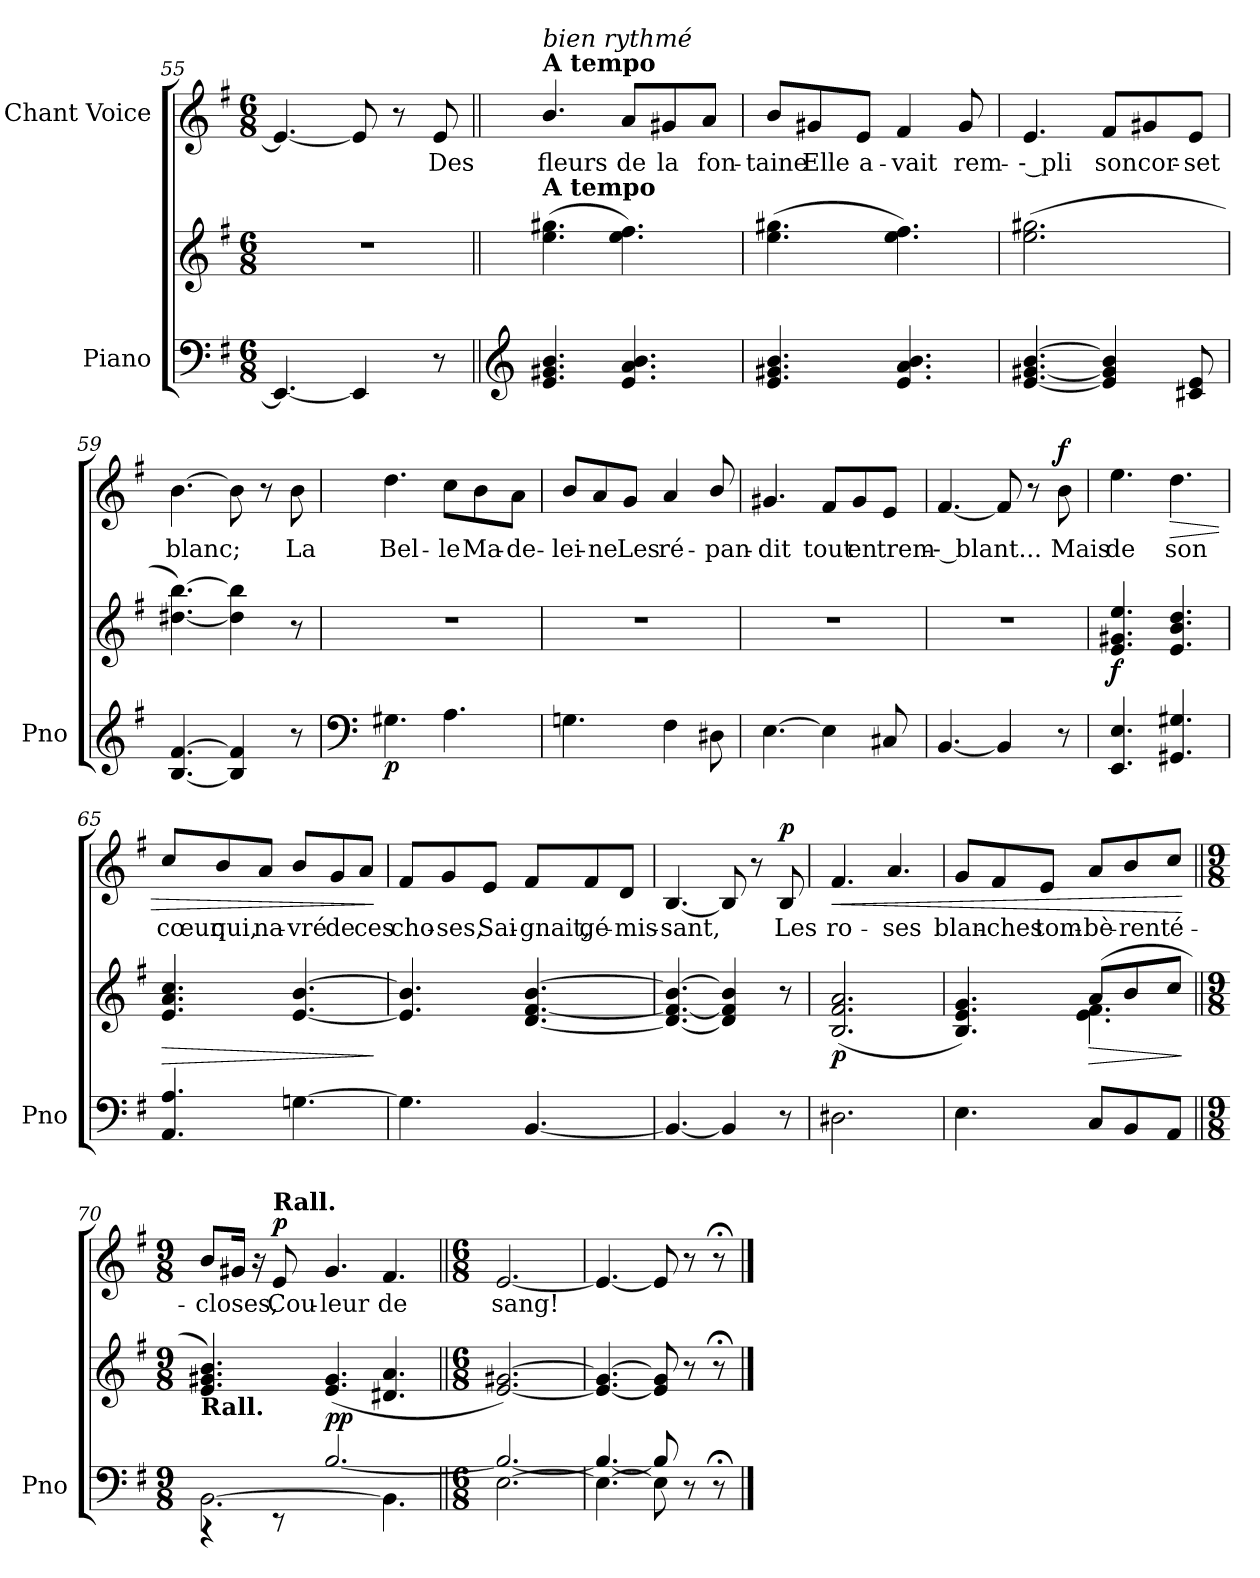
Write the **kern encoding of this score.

**kern	**kern	**dynam	**kern	**text	**dynam
*part2	*part2	*part2	*part1	*part1	*part1
*staff3	*staff2	*staff2/3	*staff1	*staff1	*staff1
*I"Piano	*	*	*I"Chant Voice	*	*
*I'Pno	*	*	*	*	*
*clefF4	*clefG2	*	*clefG2	*	*
*k[f#]	*k[f#]	*	*k[f#]	*	*
*M6/8	*M6/8	*	*M6/8	*	*
=55	=55	=55	=55	=55	=55
4.EE/_	2.r	.	4.e/_	.	.
4EE/]	.	.	8e/]	.	.
.	.	.	8r	.	.
8r	.	.	8e/	Des	.
=56||	=56||	=56||	=56||	=56||	=56||
*clefG2	*	*	*	*	*
!	!	!	!LO:TX:a:B:t=A tempo	!	!
!	!	!	!LO:TX:i:t=bien rythmé	!	!
!	!LO:TX:a:B:t=A tempo	!	!	!	!
!	!	!LO:DY:b	!	!	!
!	!	!LO:DY:n=1:b	!	!	!
4.e/ 4.g#X/ 4.b/	(4.ee\ 4.gg#X\	p other-dynamics	4.b/	fleurs	.
4.e/ 4.a/ 4.b/	4.ee\ 4.ff#\)	.	8a/L	de	.
.	.	.	8g#X/	la	.
.	.	.	8a/J	fon-	.
=57	=57	=57	=57	=57	=57
4.e/ 4.g#X/ 4.b/	(4.ee\ 4.gg#X\	.	8b/L	-taine	.
.	.	.	8g#X/	Elle	.
.	.	.	8e/J	a-	.
4.e/ 4.a/ 4.b/	4.ee\ 4.ff#\)	.	4f#/	-vait	.
.	.	.	8g#/	rem-	.
=58	=58	=58	=58	=58	=58
[4.e/ [4.g#X/ [4.b/	(2.ee\ 2.gg#X\	.	4.e/	-- pli	.
4e/] 4g#/] 4b/]	.	.	8f#/L	son	.
.	.	.	8g#X/	cor-	.
8c#X/ 8e/	.	.	8e/J	-set	.
=59	=59	=59	=59	=59	=59
[4.B/ [4.f#/	[4.dd#X\ [4.bb\)	.	[4.b\	blanc;	.
4B/] 4f#/]	4dd#\] 4bb\]	.	8b\]	.	.
.	.	.	8r	.	.
8r	8r	.	8b\	La	.
=60	=60	=60	=60	=60	=60
*clefF4	*	*	*	*	*
!	!	!LO:DY:b=2	!	!	!
4.G#X\	2.r	p	4.dd\	Bel-	.
4.A\	.	.	8cc\L	-le	.
.	.	.	8b\	Ma-	.
.	.	.	8a\J	-de-	.
=61	=61	=61	=61	=61	=61
4.Gn\	2.r	.	8b/L	-lei-	.
.	.	.	8a/	-ne	.
.	.	.	8g/J	Les	.
4F#\	.	.	4a/	ré-	.
8D#X\	.	.	8b/	-pan-	.
=62	=62	=62	=62	=62	=62
[4.E\	2.r	.	4.g#X/	-dit	.
4E\]	.	.	8f#/L	tout	.
.	.	.	8g#/	en	.
8C#X/	.	.	8e/J	trem-	.
=63	=63	=63	=63	=63	=63
[4.BB/	2.r	.	[4.f#/	-- blant...	.
4BB/]	.	.	8f#/]	.	.
.	.	.	8r	.	.
!	!	!	!	!	!LO:DY:a
8r	.	.	8b\	Mais	f
=64	=64	=64	=64	=64	=64
!	!	!LO:DY:b	!	!	!
4.EE/ 4.E/	4.e/ 4.g#X/ 4.ee/	f	4.ee\	de	.
!	!	!	!	!	!LO:HP:b
4.GG#X/ 4.G#X/	4.e/ 4.b/ 4.dd/	.	4.dd\	son	>
=65	=65	=65	=65	=65	=65
!	!	!LO:HP:b	!	!	!
4.AA/ 4.A/	4.e/ 4.a/ 4.cc/	>	8cc/L	cœur,	.
.	.	.	8b/	qui,	.
.	.	.	8a/J	na-	.
[4.Gn\	[4.e/ [4.b/	.	8b/L	-vré	.
.	.	.	8g/	de	.
.	.	.	8a/J	ces	.
.	.	]	.	.	]
=66	=66	=66	=66	=66	=66
4.G\]	4.e/] 4.b/]	.	8f#/L	cho-	.
.	.	.	8g/	-ses,	.
.	.	.	8e/J	Sai-	.
[4.BB/	[4.d/ [>4.f#/ [4.b/	.	8f#/L	-gnait,	.
.	.	.	8f#/	gé-	.
.	.	.	8d/J	-mis-	.
=67	=67	=67	=67	=67	=67
4.BB/_	4.d/_ 4.f#/_ 4.b/_	.	[4.B/	-sant,	.
4BB/]	4d/] 4f#/] 4b/]	.	8B/]	.	.
.	.	.	8r	.	.
!	!	!	!	!	!LO:DY:a
8r	8r	.	8B/	Les	p
=68	=68	=68	=68	=68	=68
!	!	!LO:DY:b	!	!	!LO:HP:b
2.D#X\	(>2.B/ 2.f#/ 2.a/	p	4.f#/	ro-	<
.	.	.	4.a/	-ses	.
=69	=69	=69	=69	=69	=69
*	*^	*	*	*	*
4.E\	4.B/ 4.e/ 4.g/)	4.ryy	.	8g/L	blan-	.
.	.	.	.	8f#/	-ches	.
.	.	.	.	8e/J	tom-	.
!	!	!	!LO:HP:b	!	!	!
8C/L	(8a/L	4.e\ 4.f#\	>	8a/L	-bè-	.
8BB/	8b/	.	.	8b/	-rent	.
8AA/J	8cc/J	.	.	8cc/J	é-	.
*	*v	*v	*	*	*	*
.	.	]	.	.	[
=70||	=70||	=70||	=70||	=70||	=70||
*M9/8	*M9/8	*	*M9/8	*	*
*^	*	*	*	*	*
!	!	!LO:TX:b:B:t=Rall.	!	!	!	!
[2.BB\	4r	4.e/ 4.g#X/ 4.b/)	.	8b/L	-closes,	.
.	.	.	.	16g#X/Jk	.	.
.	.	.	.	16r	.	.
!	!	!	!	!LO:TX:a:B:t=Rall.	!	!
!	!	!	!	!	!	!LO:DY:a
.	8r	.	.	8e/	Cou-	p
!	!	!	!LO:DY:b	!	!	!
.	[2.B/	(>4.e/ 4.g#/	pp	4.g#/	-leur	.
4.BB\]	.	4.d#X/ 4.a/	.	4.f#/	de	.
=71||	=71||	=71||	=71||	=71||	=71||	=71||
*M6/8	*	*M6/8	*	*M6/8	*	*
[2.E\	2.B/_	[2.e/ [2.g#X/)	.	[2.e/	sang!	.
=72	=72	=72	=72	=72	=72	=72
4.E\_	4.B/_	4.e/_ 4.g#/_	.	4.e/_	.	.
8E\]	8B/]	8e/] 8g#/]	.	8e/]	.	.
8r	8ryy	8r	.	8r	.	.
8r;<	8ryy	8r;<	.	8r;<	.	.
*v	*v	*	*	*	*	*
==	==	==	==	==	==
*-	*-	*-	*-	*-	*-
